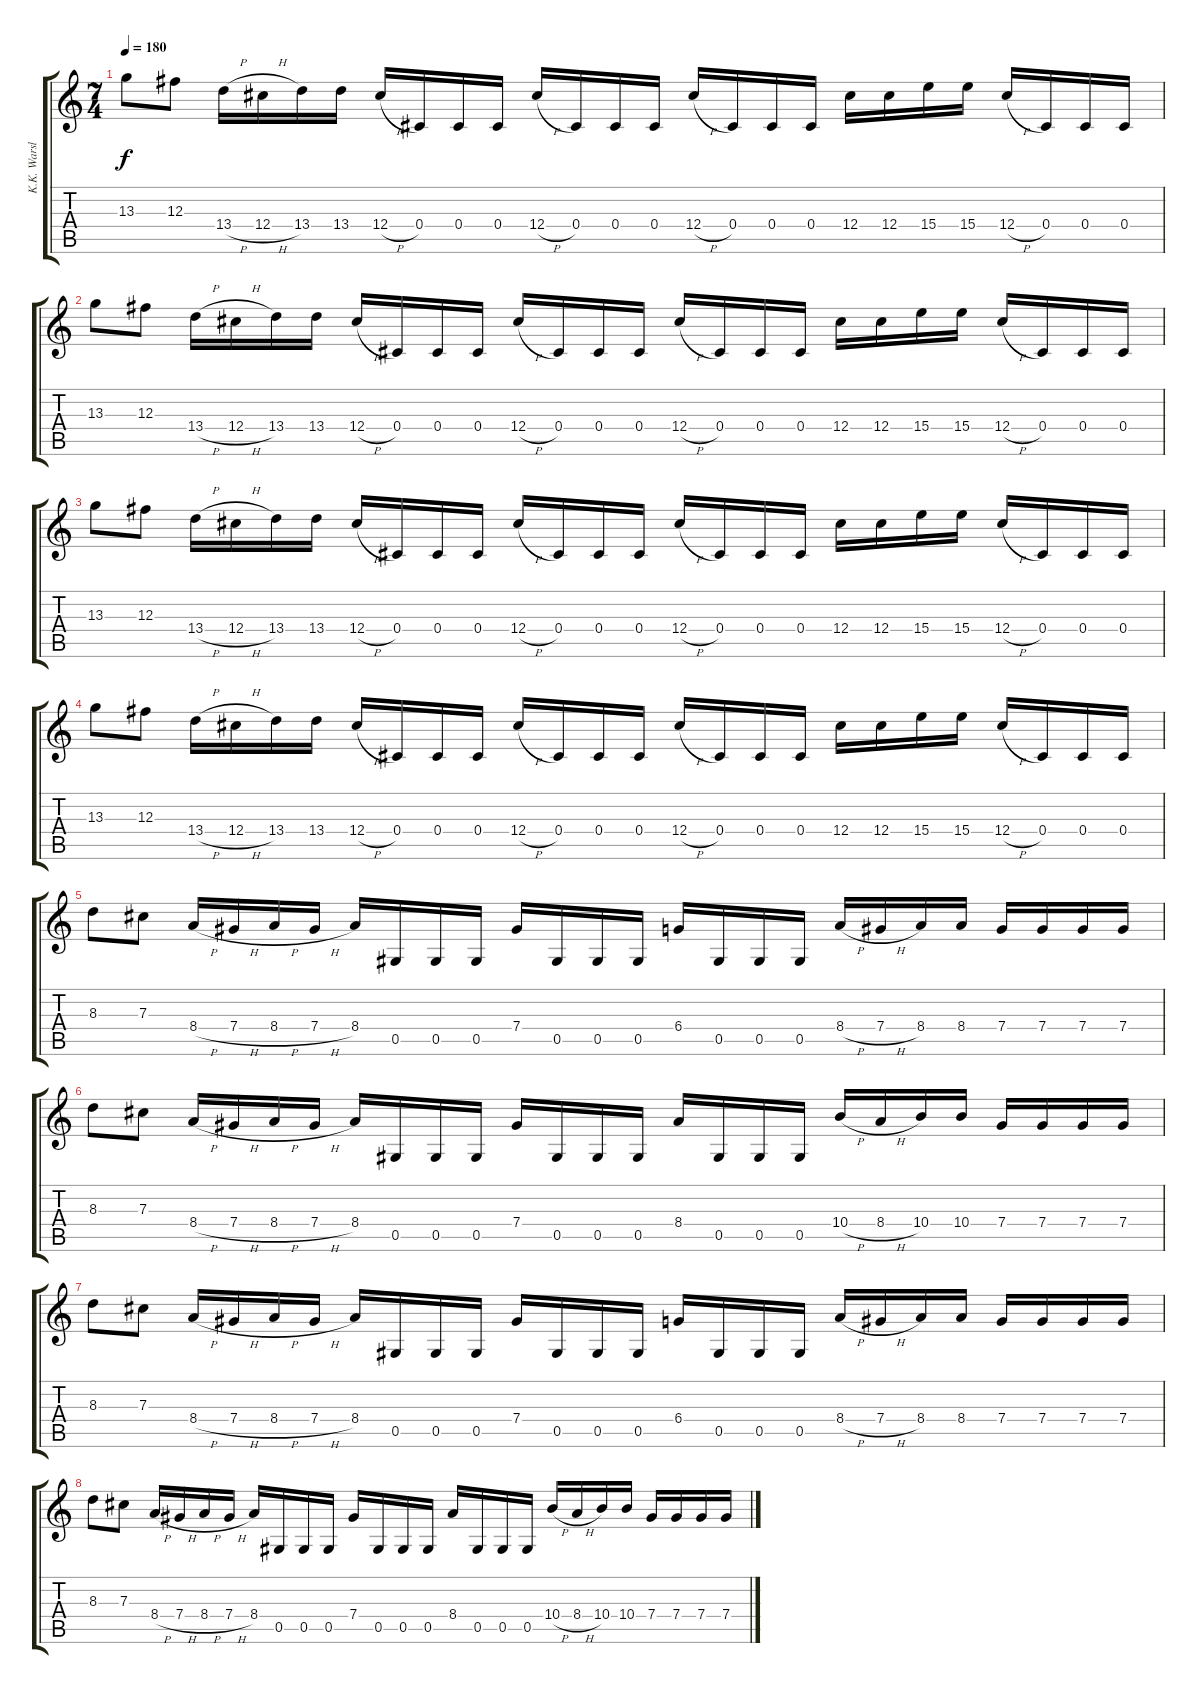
\track ("K.K. Warslut" "K.K. Warsl") {instrument distortionguitar}
\staff {score tabs}
\tuning (Eb4 Bb3 Gb3 Db3 Ab2 Eb2) {hide}
\ts (7 4)
\tempo 180
\clef g2
\ks c
13.3.8{dy f} 12.3.8 13.4{h}.16 12.4{h}.16 13.4.16 13.4.16 12.4{h}.16 0.4.16 0.4.16 0.4.16 12.4{h}.16 0.4.16 0.4.16 0.4.16 12.4{h}.16 0.4.16 0.4.16 0.4.16 12.4.16 12.4.16 15.4.16 15.4.16 12.4{h}.16 0.4.16 0.4.16 0.4.16 |
13.3.8 12.3.8 13.4{h}.16 12.4{h}.16 13.4.16 13.4.16 12.4{h}.16 0.4.16 0.4.16 0.4.16 12.4{h}.16 0.4.16 0.4.16 0.4.16 12.4{h}.16 0.4.16 0.4.16 0.4.16 12.4.16 12.4.16 15.4.16 15.4.16 12.4{h}.16 0.4.16 0.4.16 0.4.16 |
13.3.8 12.3.8 13.4{h}.16 12.4{h}.16 13.4.16 13.4.16 12.4{h}.16 0.4.16 0.4.16 0.4.16 12.4{h}.16 0.4.16 0.4.16 0.4.16 12.4{h}.16 0.4.16 0.4.16 0.4.16 12.4.16 12.4.16 15.4.16 15.4.16 12.4{h}.16 0.4.16 0.4.16 0.4.16 |
13.3.8 12.3.8 13.4{h}.16 12.4{h}.16 13.4.16 13.4.16 12.4{h}.16 0.4.16 0.4.16 0.4.16 12.4{h}.16 0.4.16 0.4.16 0.4.16 12.4{h}.16 0.4.16 0.4.16 0.4.16 12.4.16 12.4.16 15.4.16 15.4.16 12.4{h}.16 0.4.16 0.4.16 0.4.16 |
8.3.8 7.3.8 8.4{h}.16 7.4{h}.16 8.4{h}.16 7.4{h}.16 8.4.16 0.5.16 0.5.16 0.5.16 7.4.16 0.5.16 0.5.16 0.5.16 6.4.16 0.5.16 0.5.16 0.5.16 8.4{h}.16 7.4{h}.16 8.4.16 8.4.16 7.4.16 7.4.16 7.4.16 7.4.16 |
8.3.8 7.3.8 8.4{h}.16 7.4{h}.16 8.4{h}.16 7.4{h}.16 8.4.16 0.5.16 0.5.16 0.5.16 7.4.16 0.5.16 0.5.16 0.5.16 8.4.16 0.5.16 0.5.16 0.5.16 10.4{h}.16 8.4{h}.16 10.4.16 10.4.16 7.4.16 7.4.16 7.4.16 7.4.16 |
8.3.8 7.3.8 8.4{h}.16 7.4{h}.16 8.4{h}.16 7.4{h}.16 8.4.16 0.5.16 0.5.16 0.5.16 7.4.16 0.5.16 0.5.16 0.5.16 6.4.16 0.5.16 0.5.16 0.5.16 8.4{h}.16 7.4{h}.16 8.4.16 8.4.16 7.4.16 7.4.16 7.4.16 7.4.16 |
8.3.8 7.3.8 8.4{h}.16 7.4{h}.16 8.4{h}.16 7.4{h}.16 8.4.16 0.5.16 0.5.16 0.5.16 7.4.16 0.5.16 0.5.16 0.5.16 8.4.16 0.5.16 0.5.16 0.5.16 10.4{h}.16 8.4{h}.16 10.4.16 10.4.16 7.4.16 7.4.16 7.4.16 7.4.16
